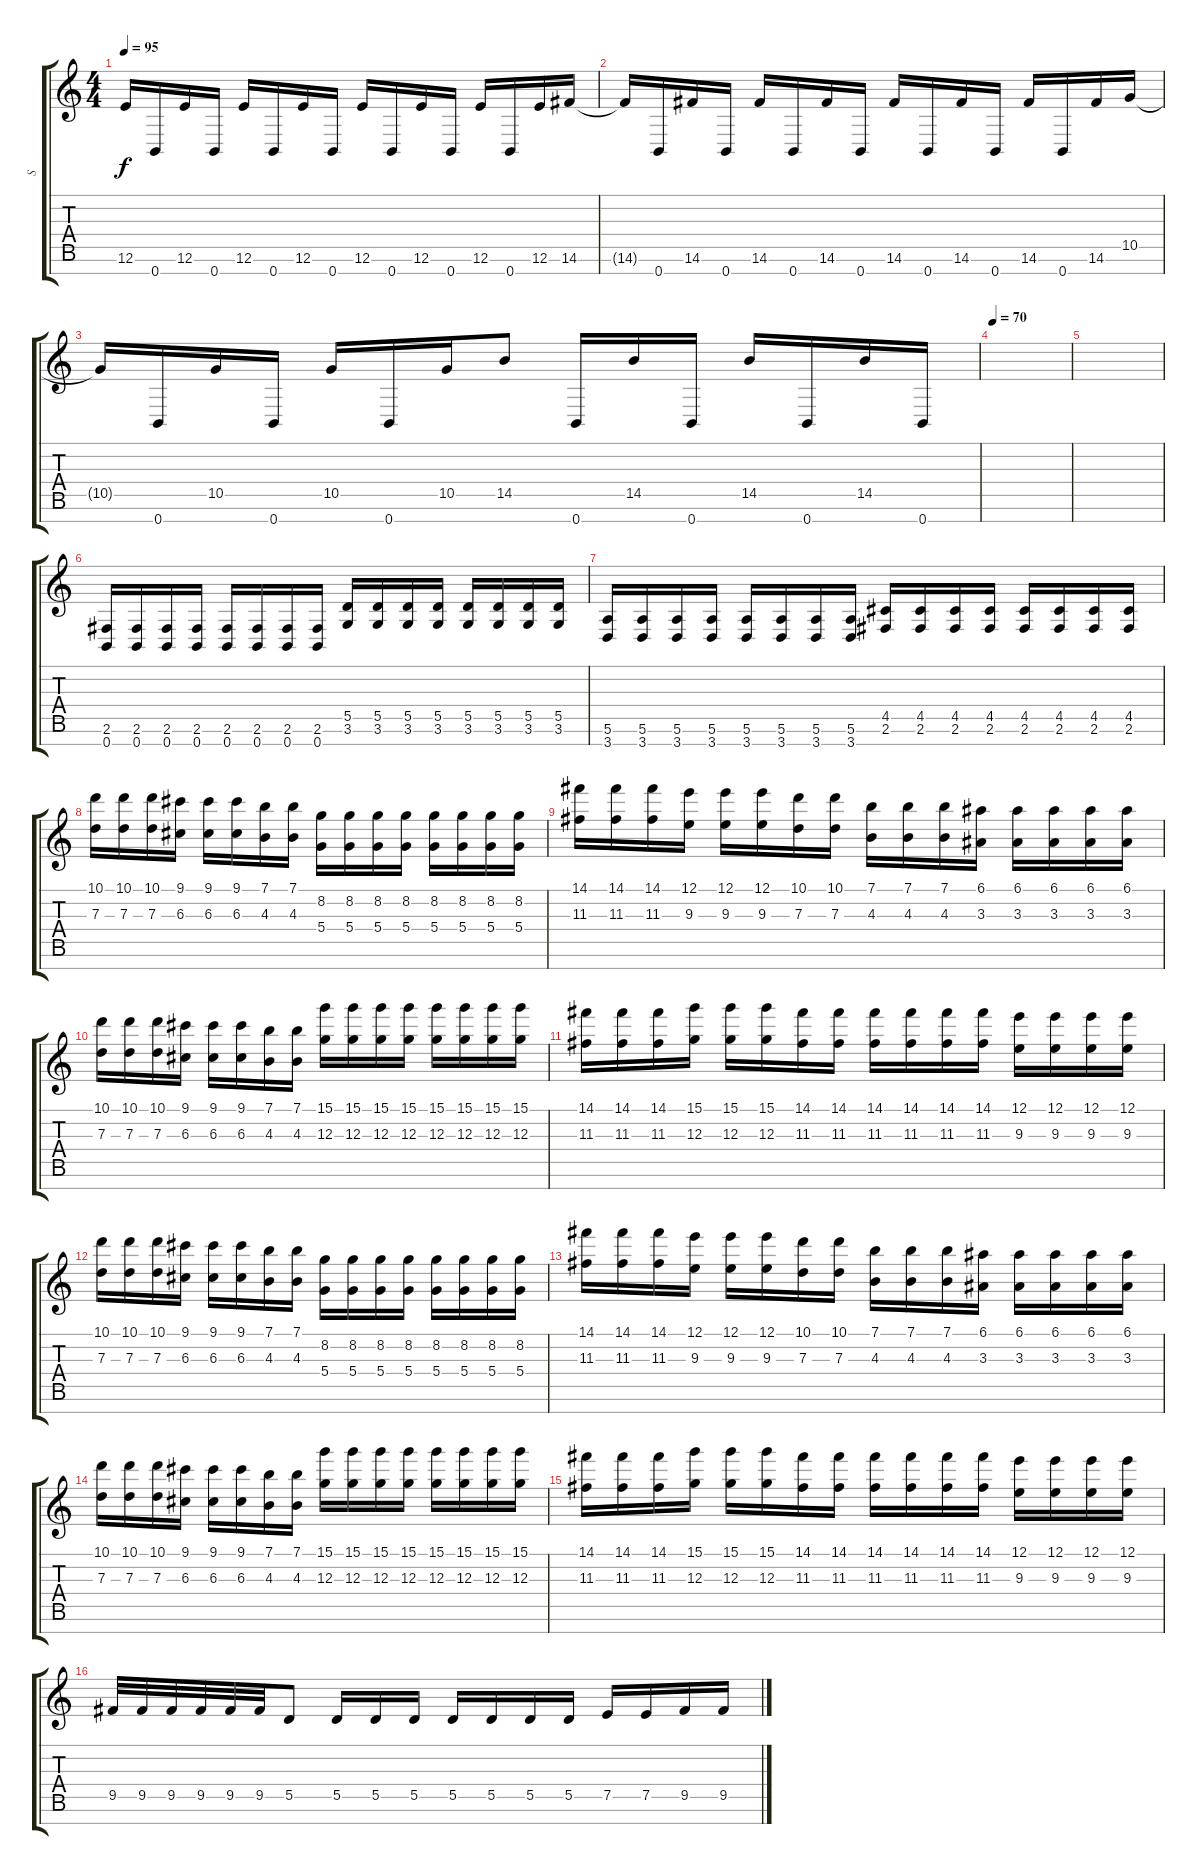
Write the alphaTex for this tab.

\track ("S" "S") {instrument distortionguitar}
\staff {score tabs}
\tuning (E4 B3 G3 D3 A2 E2 B1) {hide}
\ts (4 4)
\tempo 95
\clef g2
\ks c
12.6{t}.16{dy f} 0.7.16 12.6.16 0.7.16 12.6.16 0.7.16 12.6.16 0.7.16 12.6.16 0.7.16 12.6.16 0.7.16 12.6.16 0.7.16 12.6.16 14.6.16 |
14.6{t}.16 0.7.16 14.6.16 0.7.16 14.6.16 0.7.16 14.6.16 0.7.16 14.6.16 0.7.16 14.6.16 0.7.16 14.6.16 0.7.16 14.6.16 10.5.16 |
10.5{t}.16 0.7.16 10.5.16 0.7.16 10.5.16 0.7.16 10.5.16 14.5.8 0.7.16 14.5.16 0.7.16 14.5.16 0.7.16 14.5.16 0.7.16 |
\section ("" " ")
\tempo 70
|
|
(2.6 0.7).16{volume 16} (2.6 0.7).16 (2.6 0.7).16 (2.6 0.7).16 (2.6 0.7).16 (2.6 0.7).16 (2.6 0.7).16 (2.6 0.7).16 (5.5 3.6).16 (5.5 3.6).16 (5.5 3.6).16 (5.5 3.6).16 (5.5 3.6).16 (5.5 3.6).16 (5.5 3.6).16 (5.5 3.6).16 |
(5.6 3.7).16 (5.6 3.7).16 (5.6 3.7).16 (5.6 3.7).16 (5.6 3.7).16 (5.6 3.7).16 (5.6 3.7).16 (5.6 3.7).16 (4.5 2.6).16 (4.5 2.6).16 (4.5 2.6).16 (4.5 2.6).16 (4.5 2.6).16 (4.5 2.6).16 (4.5 2.6).16 (4.5 2.6).16 |
(10.1 7.3).16 (10.1 7.3).16 (10.1 7.3).16 (9.1 6.3).16 (9.1 6.3).16 (9.1 6.3).16 (7.1 4.3).16 (7.1 4.3).16 (8.2 5.4).16 (8.2 5.4).16 (8.2 5.4).16 (8.2 5.4).16 (8.2 5.4).16 (8.2 5.4).16 (8.2 5.4).16 (8.2 5.4).16 |
(14.1 11.3).16 (14.1 11.3).16 (14.1 11.3).16 (12.1 9.3).16 (12.1 9.3).16 (12.1 9.3).16 (10.1 7.3).16 (10.1 7.3).16 (7.1 4.3).16 (7.1 4.3).16 (7.1 4.3).16 (6.1 3.3).16 (6.1 3.3).16 (6.1 3.3).16 (6.1 3.3).16 (6.1 3.3).16 |
(10.1 7.3).16 (10.1 7.3).16 (10.1 7.3).16 (9.1 6.3).16 (9.1 6.3).16 (9.1 6.3).16 (7.1 4.3).16 (7.1 4.3).16 (15.1 12.3).16 (15.1 12.3).16 (15.1 12.3).16 (15.1 12.3).16 (15.1 12.3).16 (15.1 12.3).16 (15.1 12.3).16 (15.1 12.3).16 |
(14.1 11.3).16 (14.1 11.3).16 (14.1 11.3).16 (15.1 12.3).16 (15.1 12.3).16 (15.1 12.3).16 (14.1 11.3).16 (14.1 11.3).16 (14.1 11.3).16 (14.1 11.3).16 (14.1 11.3).16 (14.1 11.3).16 (12.1 9.3).16 (12.1 9.3).16 (12.1 9.3).16 (12.1 9.3).16 |
(10.1 7.3).16 (10.1 7.3).16 (10.1 7.3).16 (9.1 6.3).16 (9.1 6.3).16 (9.1 6.3).16 (7.1 4.3).16 (7.1 4.3).16 (8.2 5.4).16 (8.2 5.4).16 (8.2 5.4).16 (8.2 5.4).16 (8.2 5.4).16 (8.2 5.4).16 (8.2 5.4).16 (8.2 5.4).16 |
(14.1 11.3).16 (14.1 11.3).16 (14.1 11.3).16 (12.1 9.3).16 (12.1 9.3).16 (12.1 9.3).16 (10.1 7.3).16 (10.1 7.3).16 (7.1 4.3).16 (7.1 4.3).16 (7.1 4.3).16 (6.1 3.3).16 (6.1 3.3).16 (6.1 3.3).16 (6.1 3.3).16 (6.1 3.3).16 |
(10.1 7.3).16 (10.1 7.3).16 (10.1 7.3).16 (9.1 6.3).16 (9.1 6.3).16 (9.1 6.3).16 (7.1 4.3).16 (7.1 4.3).16 (15.1 12.3).16 (15.1 12.3).16 (15.1 12.3).16 (15.1 12.3).16 (15.1 12.3).16 (15.1 12.3).16 (15.1 12.3).16 (15.1 12.3).16 |
(14.1 11.3).16 (14.1 11.3).16 (14.1 11.3).16 (15.1 12.3).16 (15.1 12.3).16 (15.1 12.3).16 (14.1 11.3).16 (14.1 11.3).16 (14.1 11.3).16 (14.1 11.3).16 (14.1 11.3).16 (14.1 11.3).16 (12.1 9.3).16 (12.1 9.3).16 (12.1 9.3).16 (12.1 9.3).16 |
\section ("" " ")
9.5.32 9.5.32 9.5.32 9.5.32 9.5.32 9.5.32 5.5.8 5.5.16 5.5.16 5.5.16 5.5.16 5.5.16 5.5.16 5.5.16 7.5.16 7.5.16 9.5.16 9.5.16
